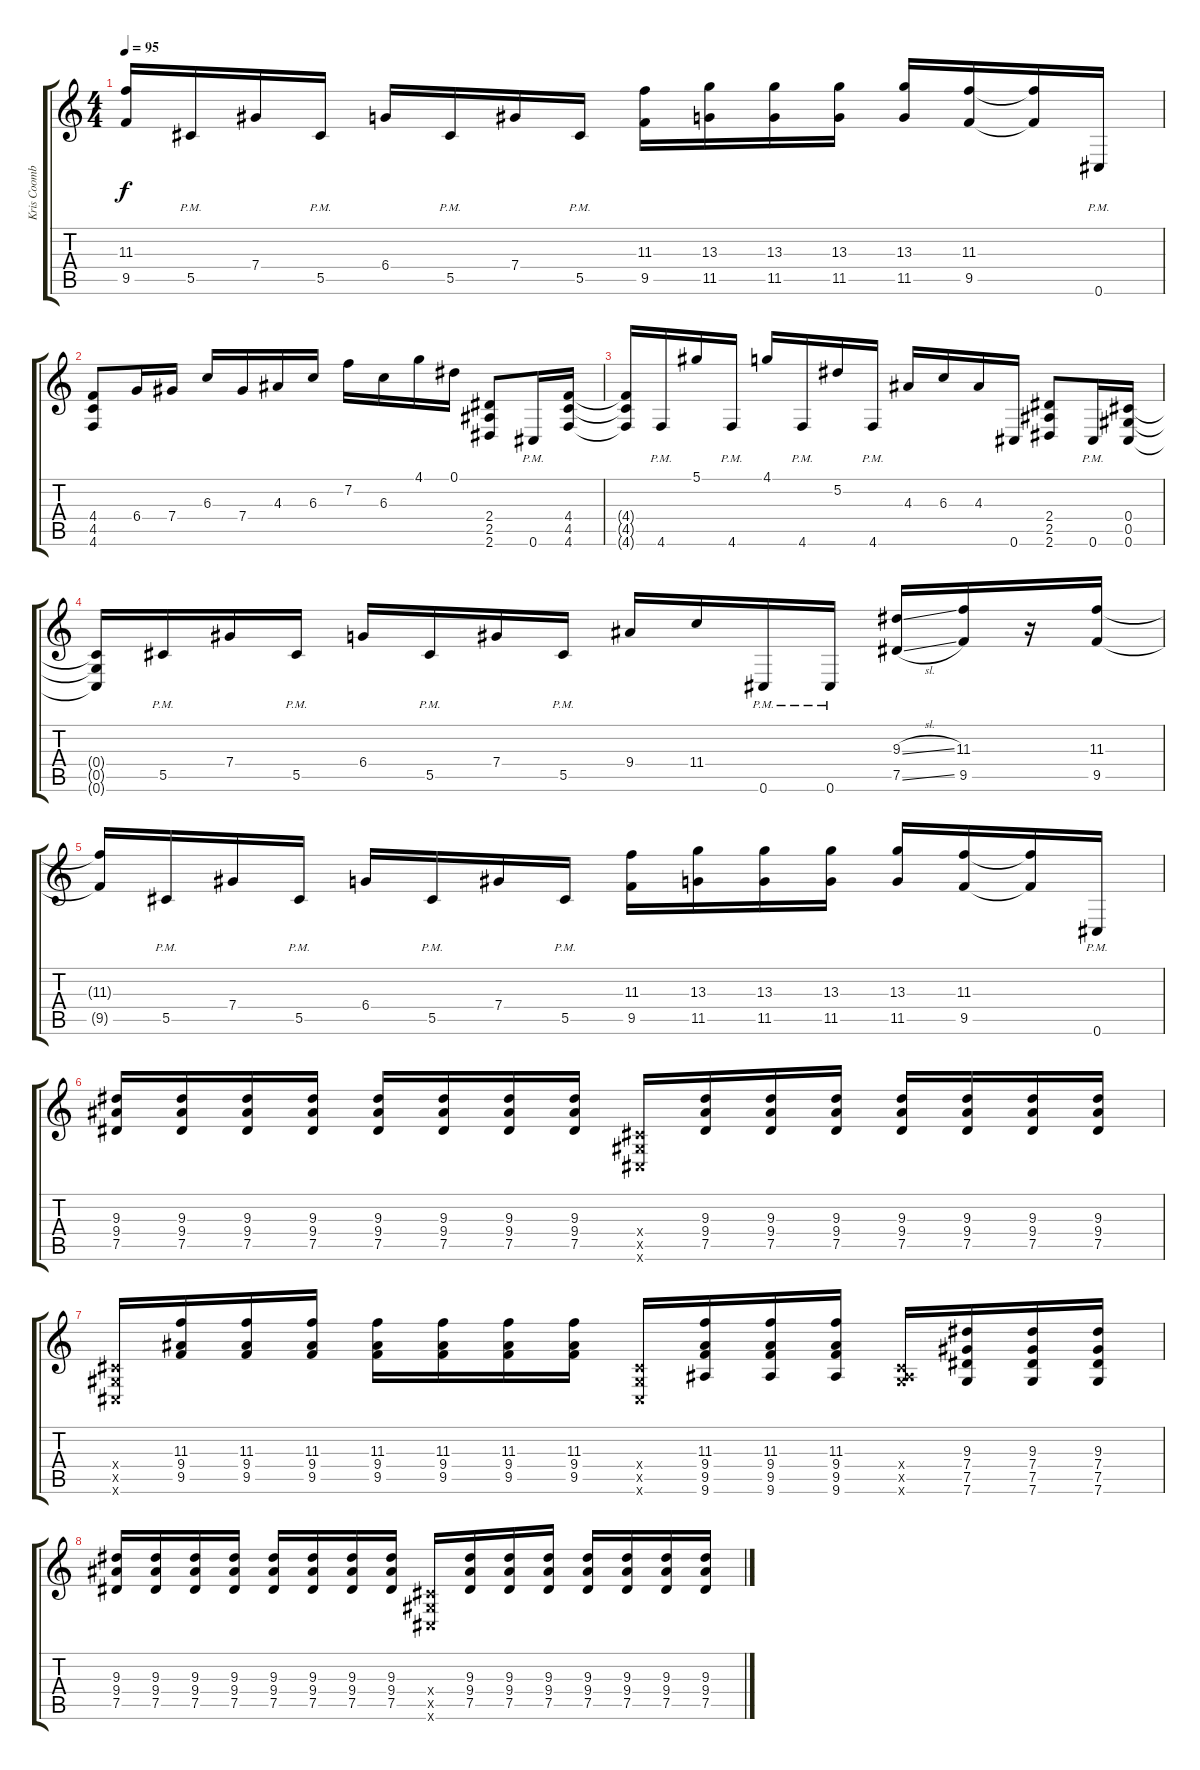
\track ("Kris Coombs" "Kris Coomb") {instrument distortionguitar}
\staff {score tabs}
\tuning (Eb4 Bb3 Gb3 Db3 Ab2 Db2) {hide}
\ts (4 4)
\tempo 95
\clef g2
\ks c
(11.3{t} 9.5{t}).16{dy f} 5.5{pm}.16 7.4.16 5.5{pm}.16 6.4.16 5.5{pm}.16 7.4.16 5.5{pm}.16 (11.3 9.5).16 (13.3 11.5).16 (13.3 11.5).16 (13.3 11.5).16 (13.3 11.5).16 (11.3 9.5).16 (11.3{t} 9.5{t}).16 0.6{pm}.16 |
(4.4 4.5 4.6).8 6.4.16 7.4.16 6.3.16 7.4.16 4.3.16 6.3.16 7.2.16 6.3.16 4.1.16 0.1.16 (2.4 2.5 2.6).8 0.6{pm}.16 (4.4 4.5 4.6).16 |
(4.4{t} 4.5{t} 4.6{t}).16 4.6{pm}.16 5.1.16 4.6{pm}.16 4.1.16 4.6{pm}.16 5.2.16 4.6{pm}.16 4.3.16 6.3.16 4.3.16 0.6.16 (2.4 2.5 2.6).8 0.6{pm}.16 (0.4 0.5 0.6).16 |
(0.4{t} 0.5{t} 0.6{t}).16 5.5{pm}.16 7.4.16 5.5{pm}.16 6.4.16 5.5{pm}.16 7.4.16 5.5{pm}.16 9.4.16 11.4.16 0.6{pm}.16 0.6{pm}.16 (9.3{sl} 7.5{sl}).16 (11.3 9.5).16 r.16 (11.3 9.5).16 |
(11.3{t} 9.5{t}).16 5.5{pm}.16 7.4.16 5.5{pm}.16 6.4.16 5.5{pm}.16 7.4.16 5.5{pm}.16 (11.3 9.5).16 (13.3 11.5).16 (13.3 11.5).16 (13.3 11.5).16 (13.3 11.5).16 (11.3 9.5).16 (11.3{t} 9.5{t}).16 0.6{pm}.16 |
(9.3 9.4 7.5).16 (9.3 9.4 7.5).16 (9.3 9.4 7.5).16 (9.3 9.4 7.5).16 (9.3 9.4 7.5).16 (9.3 9.4 7.5).16 (9.3 9.4 7.5).16 (9.3 9.4 7.5).16 (0.4{x} 0.5{x} 0.6{x}).16 (9.3 9.4 7.5).16 (9.3 9.4 7.5).16 (9.3 9.4 7.5).16 (9.3 9.4 7.5).16 (9.3 9.4 7.5).16 (9.3 9.4 7.5).16 (9.3 9.4 7.5).16 |
(0.4{x} 0.5{x} 0.6{x}).16 (11.3 9.4 9.5).16 (11.3 9.4 9.5).16 (11.3 9.4 9.5).16 (11.3 9.4 9.5).16 (11.3 9.4 9.5).16 (11.3 9.4 9.5).16 (11.3 9.4 9.5).16 (0.4{x} 0.5{x} 0.6{x}).16 (11.3 9.4 9.5 9.6).16 (11.3 9.4 9.5 9.6).16 (11.3 9.4 9.5 9.6).16 (0.4{x} 0.5{x} 9.6{x}).16 (9.3 7.4 7.5 7.6).16 (9.3 7.4 7.5 7.6).16 (9.3 7.4 7.5 7.6).16 |
(9.3 9.4 7.5).16 (9.3 9.4 7.5).16 (9.3 9.4 7.5).16 (9.3 9.4 7.5).16 (9.3 9.4 7.5).16 (9.3 9.4 7.5).16 (9.3 9.4 7.5).16 (9.3 9.4 7.5).16 (0.4{x} 0.5{x} 0.6{x}).16 (9.3 9.4 7.5).16 (9.3 9.4 7.5).16 (9.3 9.4 7.5).16 (9.3 9.4 7.5).16 (9.3 9.4 7.5).16 (9.3 9.4 7.5).16 (9.3 9.4 7.5).16
